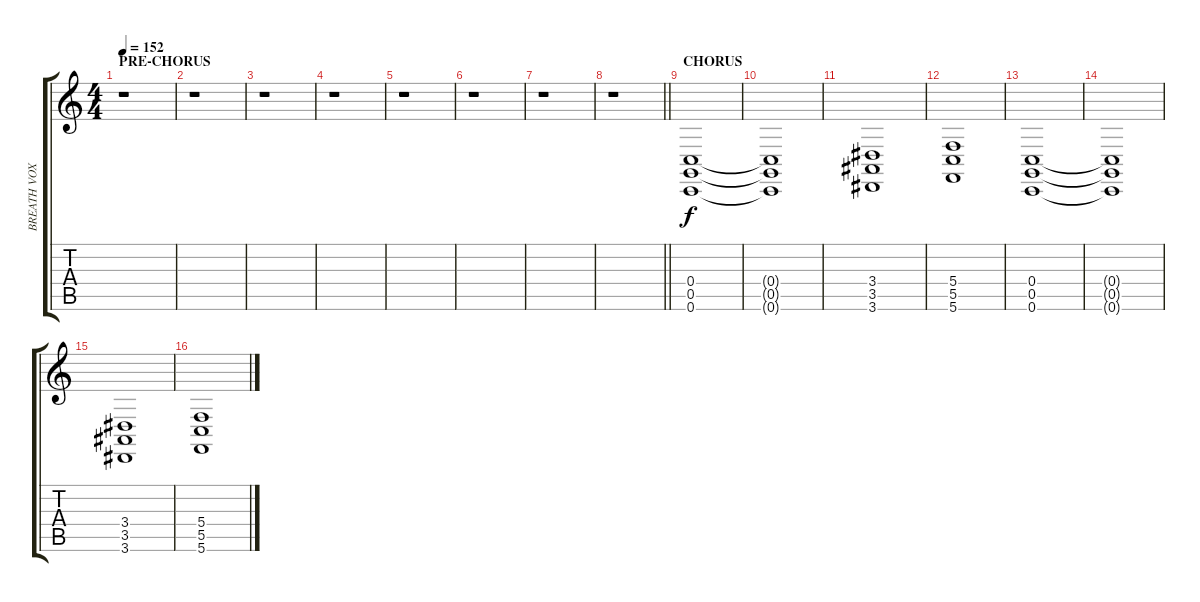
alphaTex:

\track ("BREATH VOX/STRINGS" "BREATH VOX") {instrument pad2warm}
\staff {score tabs}
\tuning (D4 A3 F3 C3 G2 C2) {hide}
\ts (4 4)
\section ("" "PRE-CHORUS")
\tempo 152
\clef g2
\ks c
r.1{dy f} |
r.1 |
r.1 |
r.1 |
r.1 |
r.1 |
r.1 |
\barLineRight lightlight
r.1 |
\section ("" "CHORUS")
(0.4 0.5 0.6).1 |
(0.4{t} 0.5{t} 0.6{t}).1 |
(3.4 3.5 3.6).1 |
(5.4 5.5 5.6).1 |
(0.4 0.5 0.6).1 |
(0.4{t} 0.5{t} 0.6{t}).1 |
(3.4 3.5 3.6).1 |
(5.4 5.5 5.6).1
